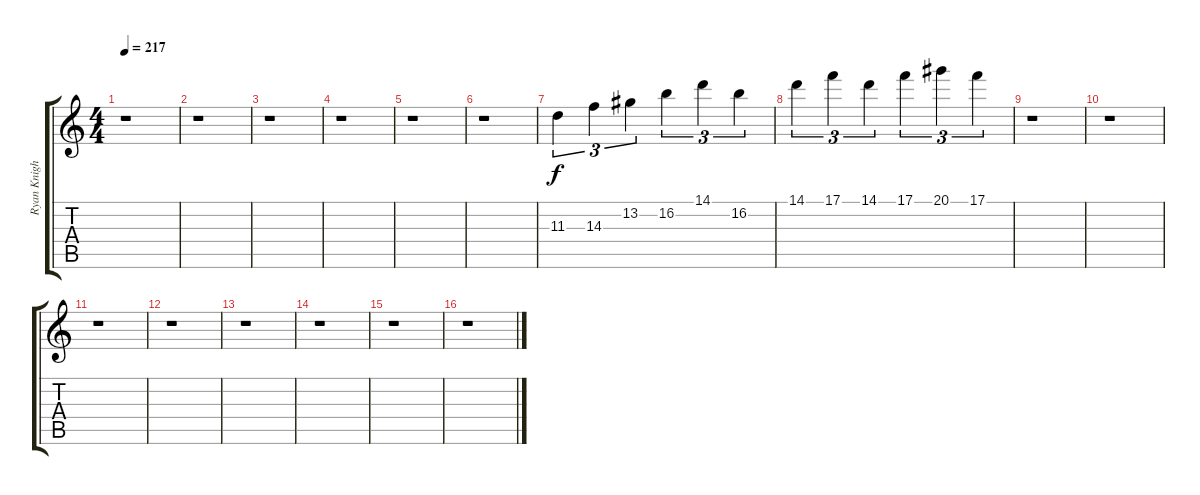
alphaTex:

\track ("Ryan Knight (Lead)" "Ryan Knigh") {instrument distortionguitar}
\staff {score tabs}
\tuning (C4 G3 Eb3 Bb2 F2 C2) {hide}
\ts (4 4)
\tempo 217
\clef g2
\ks c
r.1{dy f} |
r.1 |
r.1 |
r.1 |
r.1 |
r.1 |
11.3.4{tu (3 2)} 14.3.4{tu (3 2)} 13.2.4{tu (3 2)} 16.2.4{tu (3 2)} 14.1.4{tu (3 2)} 16.2.4{tu (3 2)} |
14.1.4{tu (3 2)} 17.1.4{tu (3 2)} 14.1.4{tu (3 2)} 17.1.4{tu (3 2)} 20.1.4{tu (3 2)} 17.1.4{tu (3 2)} |
r.1 |
r.1 |
r.1 |
r.1 |
r.1 |
r.1 |
r.1 |
r.1
